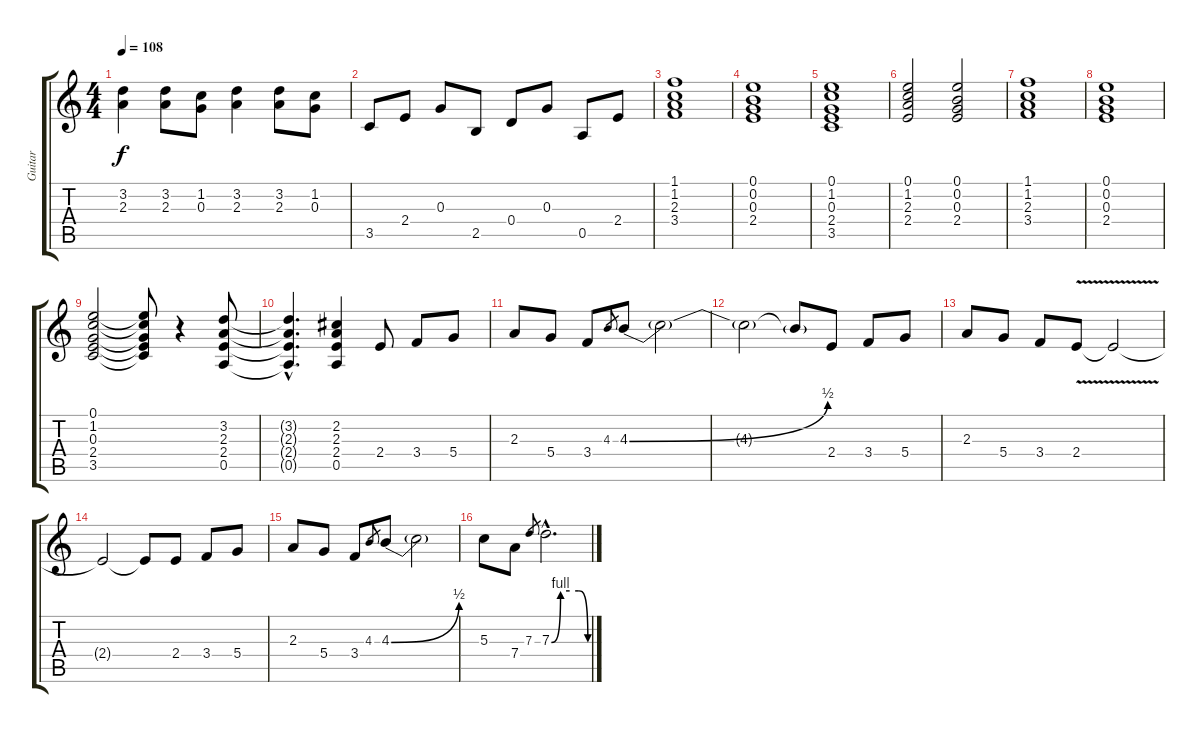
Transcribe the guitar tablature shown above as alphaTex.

\track ("Guitar" "Guitar") {instrument distortionguitar}
\staff {score tabs}
\tuning (E4 B3 G3 D3 A2 E2) {hide}
\ts (4 4)
\tempo 108
\clef g2
\ks c
(3.2 2.3).4{dy f} (3.2 2.3).8 (1.2 0.3).8 (3.2 2.3).4 (3.2 2.3).8 (1.2 0.3).8 |
3.5.8 2.4.8 0.3.8 2.5.8 0.4.8 0.3.8 0.5.8 2.4.8 |
(1.1 1.2 2.3 3.4).1 |
(0.1 0.2 0.3 2.4).1 |
(0.1 1.2 0.3 2.4 3.5).1 |
(0.1 1.2 2.3 2.4).2 (0.1 0.2 0.3 2.4).2 |
(1.1 1.2 2.3 3.4).1 |
(0.1 0.2 0.3 2.4).1 |
(0.1 1.2 0.3 2.4 3.5).2 (0.1{t} 1.2{t} 0.3{t} 2.4{t} 3.5{t}).8 r.4 (3.2 2.3 2.4 0.5).8 |
(3.2{hac t} 2.3{hac t} 2.4{hac t} 0.5{hac t}).4{d} (2.2 2.3 2.4 0.5).4 2.4.8 3.4.8 5.4.8 |
2.3.8{volume 12} 5.4.8 3.4.8 4.3.8{gr} 4.3{be (bend 0 0 60 2)}.8 4.3{t}.2 |
4.3{t}.2 4.3{t}.8 2.4.8 3.4.8 5.4.8 |
2.3.8 5.4.8 3.4.8 2.4{v}.8 2.4{t}.2 |
2.4{t}.2 2.4{t}.8 2.4.8 3.4.8 5.4.8 |
2.3.8 5.4.8 3.4.8 4.3.8{gr} 4.3{be (bend 0 0 60 2)}.8 4.3{t}.2 |
5.3.8 7.4.8 7.3.8{gr} 7.3{be (custom 0 0 15 4 30 4 45 4 60 0) hac}.2{d}
